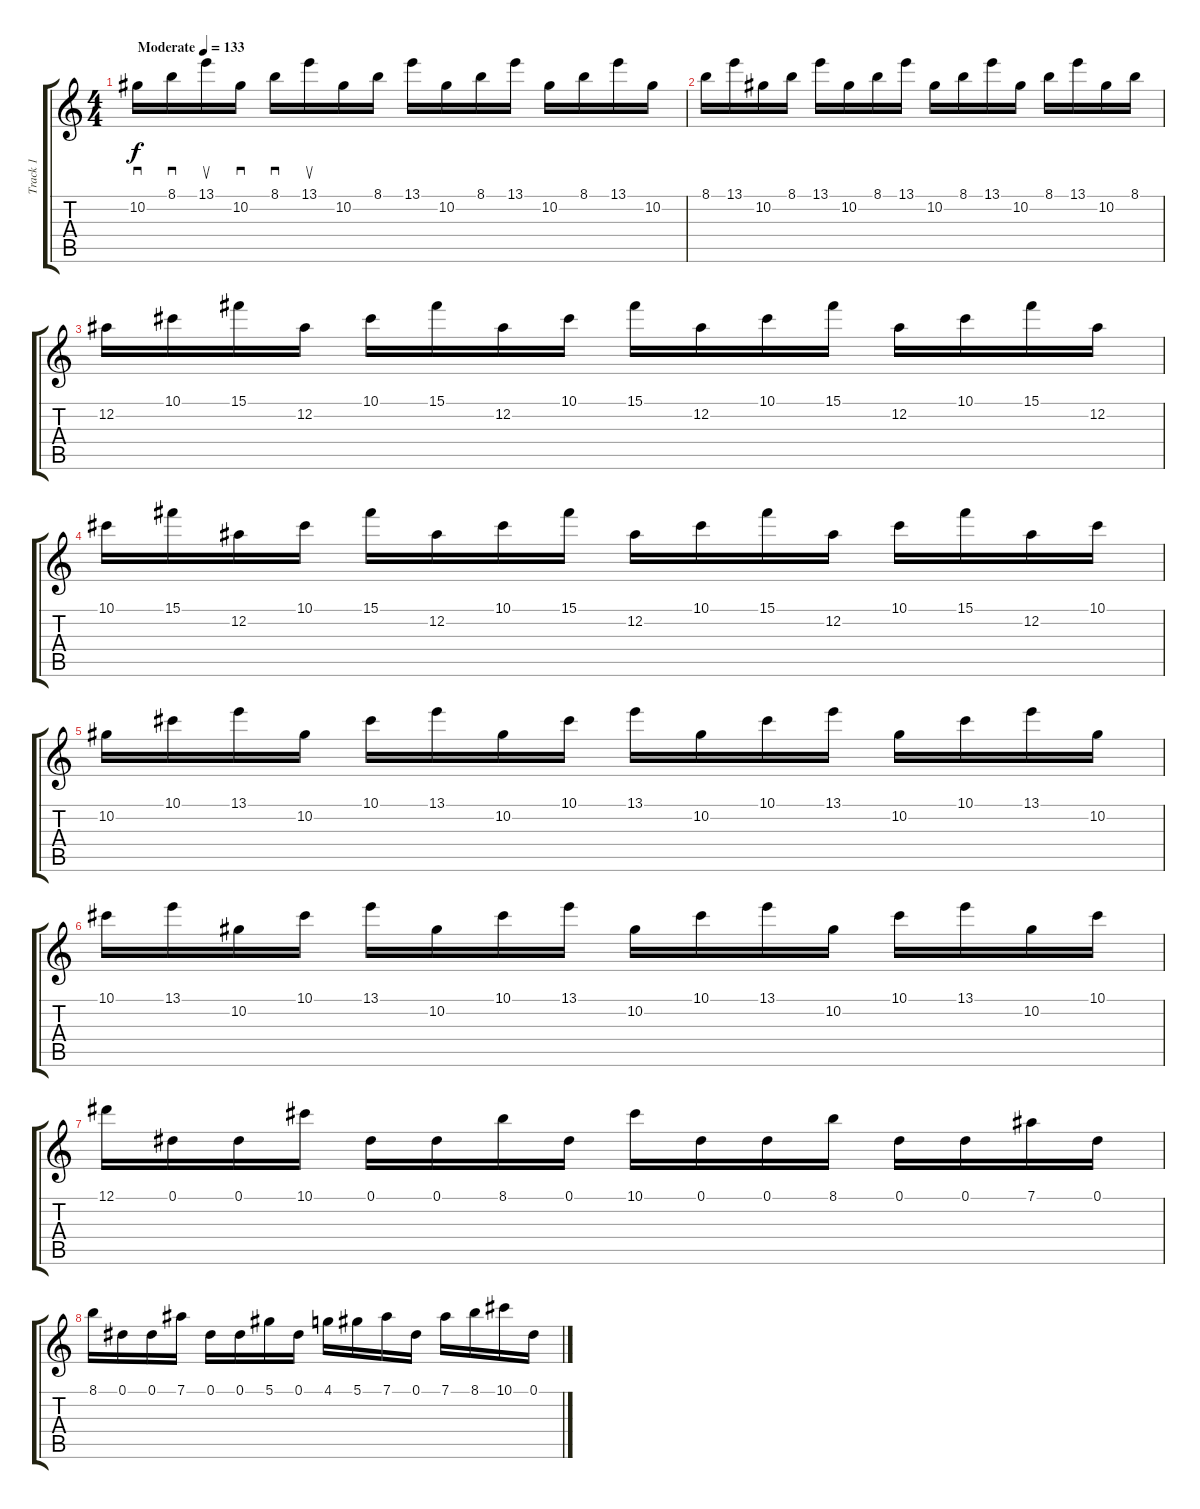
\track ("Track 1" "Track 1") {instrument acousticguitarsteel}
\staff {score tabs}
\tuning (Eb4 Bb3 Gb3 Db3 Ab2 Eb2) {hide}
\ts (4 4)
\tempo (133 "Moderate")
\clef g2
\ks c
10.2.16{sd dy f instrument acousticguitarsteel} 8.1.16{sd} 13.1.16{su} 10.2.16{sd} 8.1.16{sd} 13.1.16{su} 10.2.16 8.1.16 13.1.16 10.2.16 8.1.16 13.1.16 10.2.16 8.1.16 13.1.16 10.2.16 |
8.1.16 13.1.16 10.2.16 8.1.16 13.1.16 10.2.16 8.1.16 13.1.16 10.2.16 8.1.16 13.1.16 10.2.16 8.1.16 13.1.16 10.2.16 8.1.16 |
12.2.16 10.1.16 15.1.16 12.2.16 10.1.16 15.1.16 12.2.16 10.1.16 15.1.16 12.2.16 10.1.16 15.1.16 12.2.16 10.1.16 15.1.16 12.2.16 |
10.1.16 15.1.16 12.2.16 10.1.16 15.1.16 12.2.16 10.1.16 15.1.16 12.2.16 10.1.16 15.1.16 12.2.16 10.1.16 15.1.16 12.2.16 10.1.16 |
10.2.16 10.1.16 13.1.16 10.2.16 10.1.16 13.1.16 10.2.16 10.1.16 13.1.16 10.2.16 10.1.16 13.1.16 10.2.16 10.1.16 13.1.16 10.2.16 |
10.1.16 13.1.16 10.2.16 10.1.16 13.1.16 10.2.16 10.1.16 13.1.16 10.2.16 10.1.16 13.1.16 10.2.16 10.1.16 13.1.16 10.2.16 10.1.16 |
12.1.16 0.1.16 0.1.16 10.1.16 0.1.16 0.1.16 8.1.16 0.1.16 10.1.16 0.1.16 0.1.16 8.1.16 0.1.16 0.1.16 7.1.16 0.1.16 |
8.1.16 0.1.16 0.1.16 7.1.16 0.1.16 0.1.16 5.1.16 0.1.16 4.1.16 5.1.16 7.1.16 0.1.16 7.1.16 8.1.16 10.1.16 0.1.16
